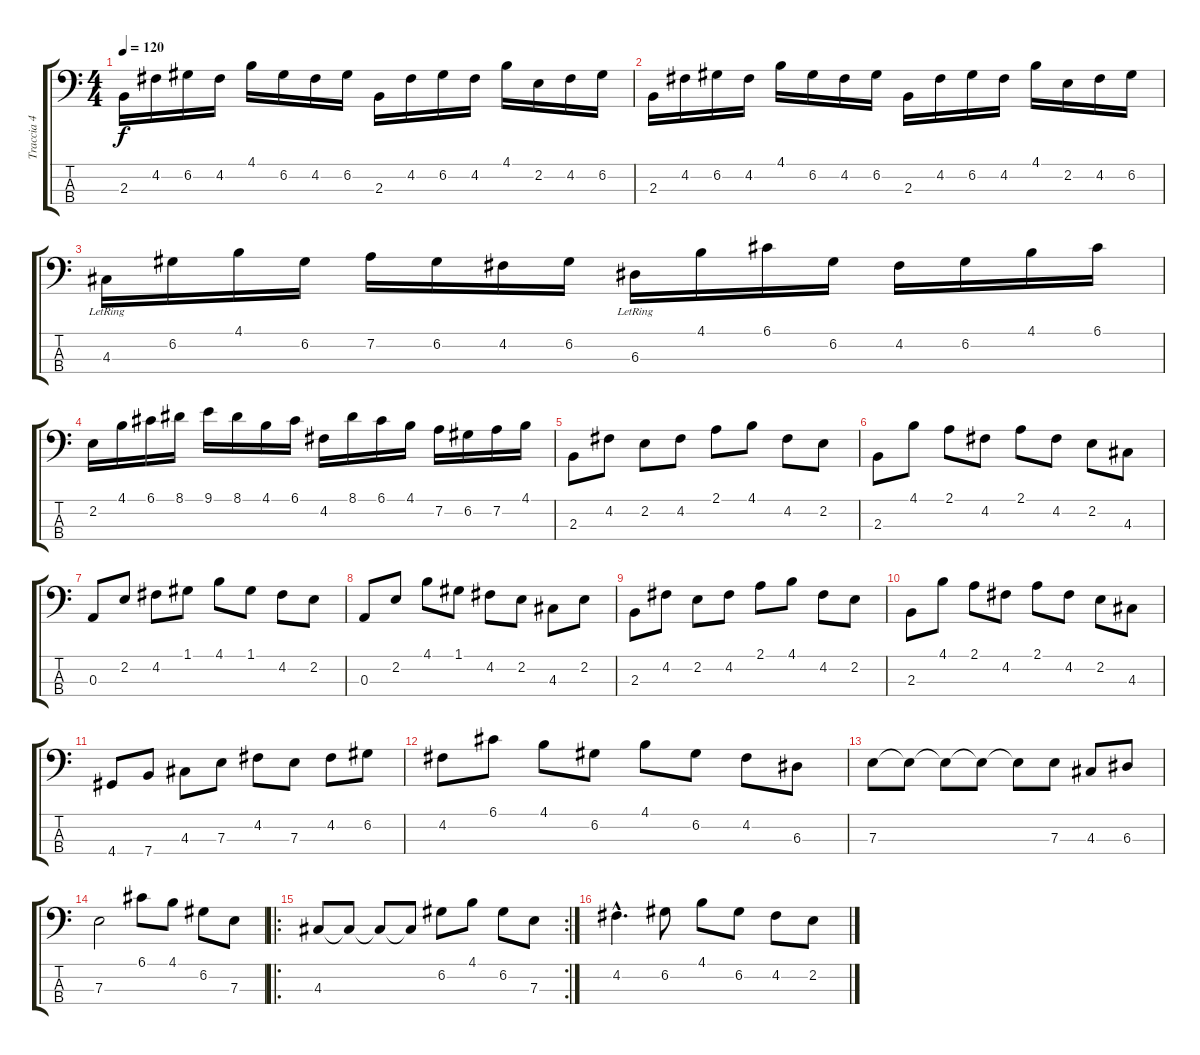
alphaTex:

\track ("Traccia 4" "Traccia 4") {instrument electricbassfinger}
\staff {score tabs}
\tuning (G2 D2 A1 E1) {hide}
\ts (4 4)
\tempo 120
\clef f4
\ks c
2.3.16{dy f} 4.2.16 6.2.16 4.2.16 4.1.16 6.2.16 4.2.16 6.2.16 2.3.16 4.2.16 6.2.16 4.2.16 4.1.16 2.2.16 4.2.16 6.2.16 |
2.3.16 4.2.16 6.2.16 4.2.16 4.1.16 6.2.16 4.2.16 6.2.16 2.3.16 4.2.16 6.2.16 4.2.16 4.1.16 2.2.16 4.2.16 6.2.16 |
4.3{lr}.16 6.2.16 4.1.16 6.2.16 7.2.16 6.2.16 4.2.16 6.2.16 6.3{lr}.16 4.1.16 6.1.16 6.2.16 4.2.16 6.2.16 4.1.16 6.1.16 |
2.2.16 4.1.16 6.1.16 8.1.16 9.1.16 8.1.16 4.1.16 6.1.16 4.2.16 8.1.16 6.1.16 4.1.16 7.2.16 6.2.16 7.2.16 4.1.16 |
2.3.8 4.2.8 2.2.8 4.2.8 2.1.8 4.1.8 4.2.8 2.2.8 |
2.3.8 4.1.8 2.1.8 4.2.8 2.1.8 4.2.8 2.2.8 4.3.8 |
0.3.8 2.2.8 4.2.8 1.1.8 4.1.8 1.1.8 4.2.8 2.2.8 |
0.3.8 2.2.8 4.1.8 1.1.8 4.2.8 2.2.8 4.3.8 2.2.8 |
2.3.8 4.2.8 2.2.8 4.2.8 2.1.8 4.1.8 4.2.8 2.2.8 |
2.3.8 4.1.8 2.1.8 4.2.8 2.1.8 4.2.8 2.2.8 4.3.8 |
4.4.8 7.4.8 4.3.8 7.3.8 4.2.8 7.3.8 4.2.8 6.2.8 |
4.2.8 6.1.8 4.1.8 6.2.8 4.1.8 6.2.8 4.2.8 6.3.8 |
7.3.8 7.3{t}.8 7.3{t}.8 7.3{t}.8 7.3{t}.8 7.3.8 4.3.8 6.3.8 |
7.3.2 6.1.8 4.1.8 6.2.8 7.3.8 |
\ro
\rc 2
4.3.8 4.3{t}.8 4.3{t}.8 4.3{t}.8 6.2.8 4.1.8 6.2.8 7.3.8 |
4.2{hac}.4{d} 6.2.8 4.1.8 6.2.8 4.2.8 2.2.8
